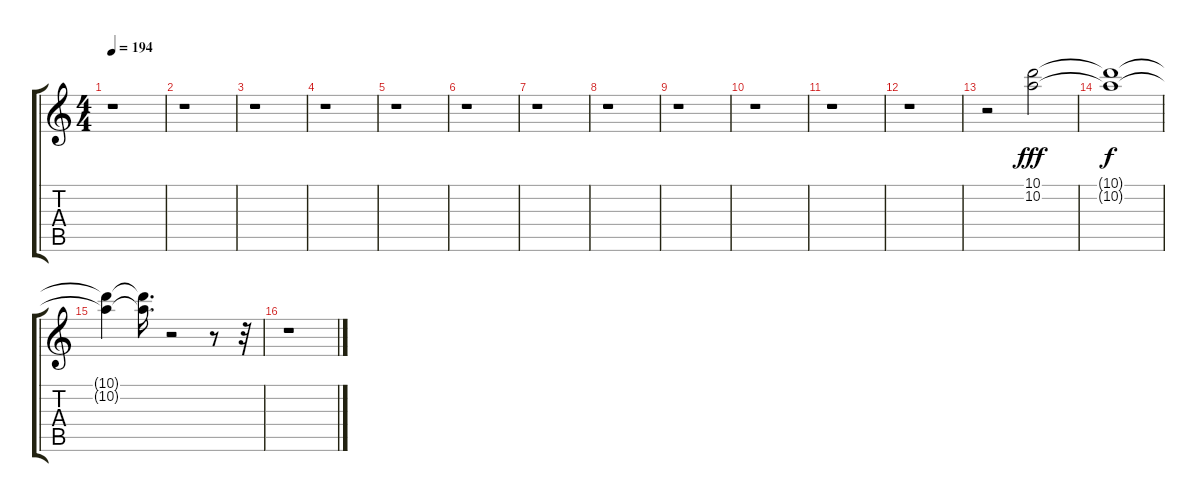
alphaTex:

\track "" {instrument electricguitarclean}
\staff {score tabs}
\tuning (E4 B3 G3 D3 A2 E2) {hide}
\ts (4 4)
\tempo 194
\clef g2
\ks c
r.1{dy f} |
r.1 |
r.1 |
r.1 |
r.1 |
r.1 |
r.1 |
r.1 |
r.1 |
r.1 |
r.1 |
r.1 |
r.2 (10.1 10.2).2{dy fff} |
(10.1{t} 10.2{t}).1{dy f} |
(10.1{t} 10.2{t}).4 (10.1{t} 10.2{t}).16{d} r.2 r.8 r.32 |
r.1
